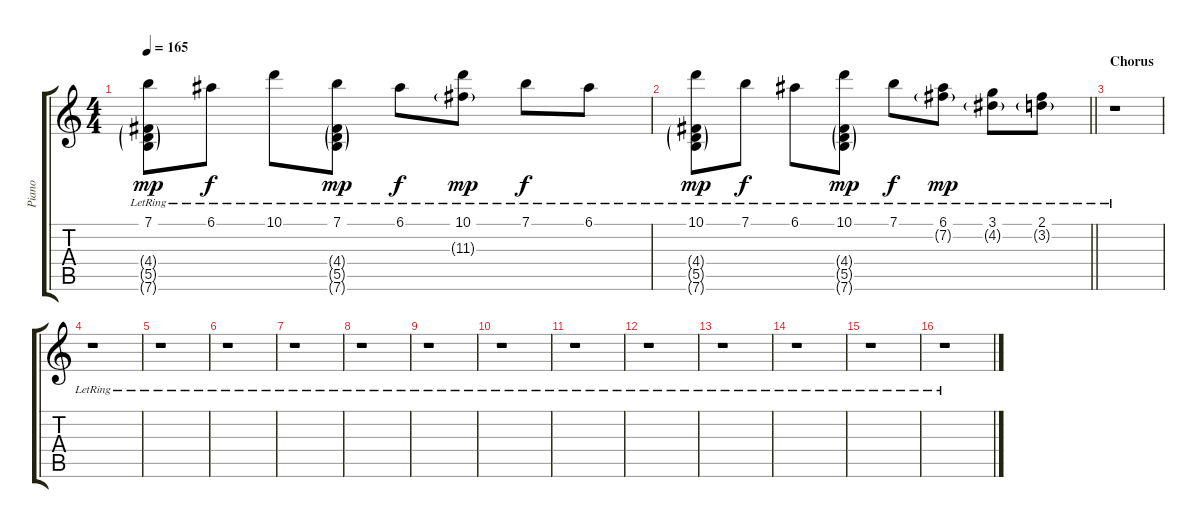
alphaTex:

\track ("Piano" "Piano") {instrument brightacousticpiano}
\staff {score tabs}
\tuning (E5 B4 G4 D4 A3 E3) {hide}
\ts (4 4)
\tempo 165
\clef g2
\ks c
(7.1{lr} 4.4{g lr} 5.5{g lr} 7.6{g lr}).8{dy mp} 6.1{lr}.8{dy f} 10.1{lr}.8 (7.1{lr} 4.4{g lr} 5.5{g lr} 7.6{g lr}).8{dy mp} 6.1{lr}.8{dy f} (10.1{lr} 11.3{g lr}).8{dy mp} 7.1{lr}.8{dy f} 6.1{lr}.8 |
\barLineRight lightlight
(10.1{lr} 4.4{g lr} 5.5{g lr} 7.6{g lr}).8{dy mp} 7.1{lr}.8{dy f} 6.1{lr}.8 (10.1{lr} 4.4{g lr} 5.5{g lr} 7.6{g lr}).8{dy mp} 7.1{lr}.8{dy f} (6.1{lr} 7.2{g lr}).8{dy mp} (3.1{lr} 4.2{g lr}).8 (2.1{lr} 3.2{g lr}).8 |
\section ("" "Chorus")
r.1 |
r.1 |
r.1 |
r.1 |
r.1 |
r.1 |
r.1 |
r.1 |
r.1 |
r.1 |
r.1 |
r.1 |
r.1 |
r.1
